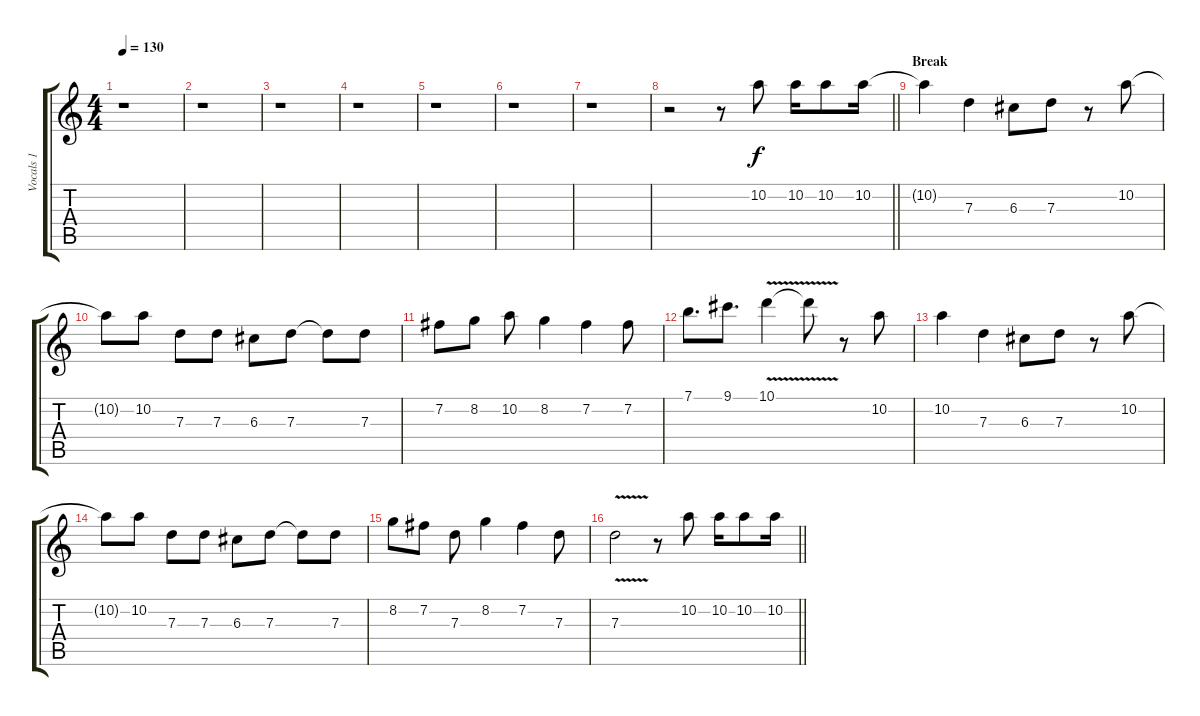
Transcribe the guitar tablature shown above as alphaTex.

\track ("Vocals 1" "Vocals 1") {instrument distortionguitar}
\staff {score tabs}
\tuning (E4 B3 G3 D3 A2 E2) {hide}
\ts (4 4)
\tempo 130
\clef g2
\ks c
r.1{dy f} |
r.1 |
r.1 |
r.1 |
r.1 |
r.1 |
r.1 |
\barLineRight lightlight
r.2 r.8 10.2.8 10.2.16 10.2.8 10.2.16 |
\section ("" "Break ")
10.2{t}.4 7.3.4 6.3.8 7.3.8 r.8 10.2.8 |
10.2{t}.8 10.2.8 7.3.8 7.3.8 6.3.8 7.3.8 7.3{t}.8 7.3.8 |
7.2.8 8.2.8 10.2.8 8.2.4 7.2.4 7.2.8 |
7.1.8{d} 9.1.8{d} 10.1{v}.4 10.1{t}.8 r.8 10.2.8 |
10.2.4 7.3.4 6.3.8 7.3.8 r.8 10.2.8 |
10.2{t}.8 10.2.8 7.3.8 7.3.8 6.3.8 7.3.8 7.3{t}.8 7.3.8 |
8.2.8 7.2.8 7.3.8 8.2.4 7.2.4 7.3.8 |
\barLineRight lightlight
7.3{v}.2 r.8 10.2.8 10.2.16 10.2.8 10.2.16
